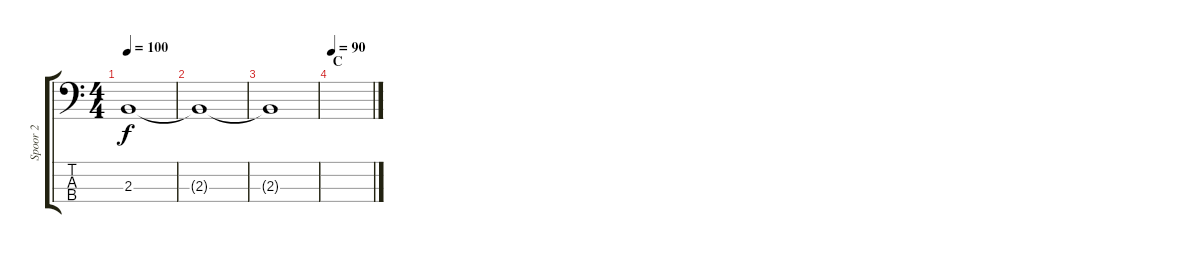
\track ("Spoor 2" "Spoor 2") {instrument slapbass2}
\staff {score tabs}
\tuning (G2 D2 A1 E1) {hide}
\ts (4 4)
\tempo 100
\clef f4
\ks c
2.3{t}.1{dy f} |
2.3{t}.1 |
2.3{t}.1 |
\section ("" "C")
\tempo 90
